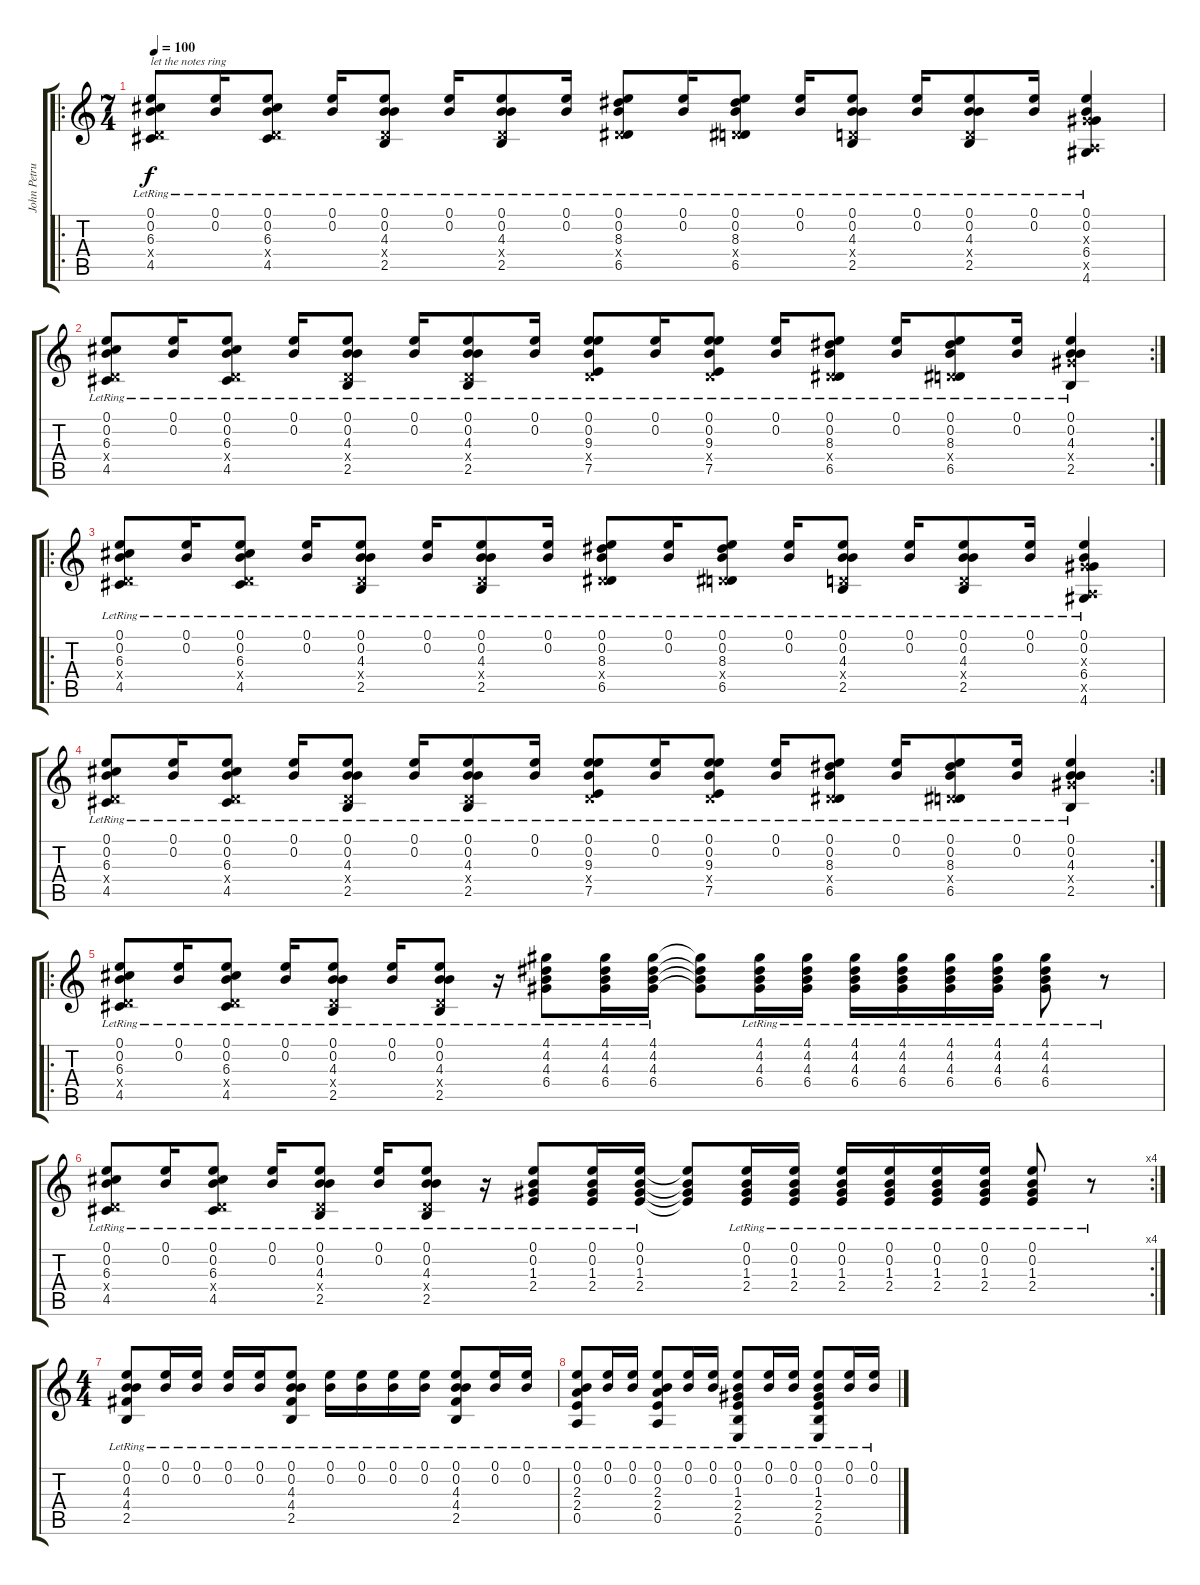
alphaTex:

\track ("John Petrucci 12 str acustic" "John Petru") {instrument acousticguitarsteel}
\staff {score tabs}
\tuning (E4 B3 G3 D3 A2 E2) {hide}
\ro
\ts (7 4)
\tempo 100
\clef g2
\ks c
(0.1{lr} 0.2{lr} 6.3{lr} 0.4{x} 4.5{lr}).8{txt "let the notes ring" dy f instrument acousticguitarsteel} (0.1{lr} 0.2{lr}).16 (0.1{lr} 0.2{lr} 6.3{lr} 0.4{x} 4.5{lr}).8 (0.1{lr} 0.2{lr}).16 (0.1{lr} 0.2{lr} 4.3{lr} 0.4{x} 2.5{lr}).8 (0.1{lr} 0.2{lr}).16 (0.1{lr} 0.2{lr} 4.3{lr} 0.4{x} 2.5{lr}).8 (0.1{lr} 0.2{lr}).16 (0.1{lr} 0.2{lr} 8.3{lr} 0.4{x} 6.5{lr}).8 (0.1{lr} 0.2{lr}).16 (0.1{lr} 0.2{lr} 8.3{lr} 0.4{x} 6.5{lr}).8 (0.1{lr} 0.2{lr}).16 (0.1{lr} 0.2{lr} 4.3{lr} 0.4{x} 2.5{lr}).8 (0.1{lr} 0.2{lr}).16 (0.1{lr} 0.2{lr} 4.3{lr} 0.4{x} 2.5{lr}).8 (0.1{lr} 0.2{lr}).16 (0.1{lr} 0.2{lr} 0.3{x} 6.4{lr} 0.5{x} 4.6{lr}).4 |
\rc 2
(0.1{lr} 0.2{lr} 6.3{lr} 0.4{x} 4.5).8 (0.1{lr} 0.2{lr}).16 (0.1{lr} 0.2{lr} 6.3{lr} 0.4{x} 4.5{lr}).8 (0.1{lr} 0.2{lr}).16 (0.1{lr} 0.2{lr} 4.3{lr} 0.4{x} 2.5{lr}).8 (0.1{lr} 0.2{lr}).16 (0.1{lr} 0.2{lr} 4.3{lr} 0.4{x} 2.5{lr}).8 (0.1{lr} 0.2{lr}).16 (0.1{lr} 0.2{lr} 9.3{lr} 0.4{x} 7.5{lr}).8 (0.1{lr} 0.2{lr}).16 (0.1{lr} 0.2{lr} 9.3{lr} 0.4{x} 7.5{lr}).8 (0.1{lr} 0.2{lr}).16 (0.1{lr} 0.2{lr} 8.3{lr} 0.4{x} 6.5{lr}).8 (0.1{lr} 0.2{lr}).16 (0.1{lr} 0.2{lr} 8.3{lr} 0.4{x} 6.5{lr}).8 (0.1{lr} 0.2{lr}).16 (0.1{lr} 0.2{lr} 4.3{lr} 6.4{x} 2.5{lr}).4 |
\ro
(0.1{lr} 0.2{lr} 6.3{lr} 0.4{x} 4.5{lr}).8 (0.1{lr} 0.2{lr}).16 (0.1{lr} 0.2{lr} 6.3{lr} 0.4{x} 4.5{lr}).8 (0.1{lr} 0.2{lr}).16 (0.1{lr} 0.2{lr} 4.3{lr} 0.4{x} 2.5{lr}).8 (0.1{lr} 0.2{lr}).16 (0.1{lr} 0.2{lr} 4.3{lr} 0.4{x} 2.5{lr}).8 (0.1{lr} 0.2{lr}).16 (0.1{lr} 0.2{lr} 8.3{lr} 0.4{x} 6.5{lr}).8 (0.1{lr} 0.2{lr}).16 (0.1{lr} 0.2{lr} 8.3{lr} 0.4{x} 6.5{lr}).8 (0.1{lr} 0.2{lr}).16 (0.1{lr} 0.2{lr} 4.3{lr} 0.4{x} 2.5{lr}).8 (0.1{lr} 0.2{lr}).16 (0.1{lr} 0.2{lr} 4.3{lr} 0.4{x} 2.5{lr}).8 (0.1{lr} 0.2{lr}).16 (0.1{lr} 0.2{lr} 0.3{x} 6.4{lr} 0.5{x} 4.6{lr}).4 |
\rc 2
(0.1{lr} 0.2{lr} 6.3{lr} 0.4{x} 4.5).8 (0.1{lr} 0.2{lr}).16 (0.1{lr} 0.2{lr} 6.3{lr} 0.4{x} 4.5{lr}).8 (0.1{lr} 0.2{lr}).16 (0.1{lr} 0.2{lr} 4.3{lr} 0.4{x} 2.5{lr}).8 (0.1{lr} 0.2{lr}).16 (0.1{lr} 0.2{lr} 4.3{lr} 0.4{x} 2.5{lr}).8 (0.1{lr} 0.2{lr}).16 (0.1{lr} 0.2{lr} 9.3{lr} 0.4{x} 7.5{lr}).8 (0.1{lr} 0.2{lr}).16 (0.1{lr} 0.2{lr} 9.3{lr} 0.4{x} 7.5{lr}).8 (0.1{lr} 0.2{lr}).16 (0.1{lr} 0.2{lr} 8.3{lr} 0.4{x} 6.5{lr}).8 (0.1{lr} 0.2{lr}).16 (0.1{lr} 0.2{lr} 8.3{lr} 0.4{x} 6.5{lr}).8 (0.1{lr} 0.2{lr}).16 (0.1{lr} 0.2{lr} 4.3{lr} 6.4{x} 2.5{lr}).4 |
\ro
(0.1{lr} 0.2{lr} 6.3{lr} 0.4{x} 4.5{lr}).8 (0.1{lr} 0.2{lr}).16 (0.1{lr} 0.2{lr} 6.3{lr} 0.4{x} 4.5{lr}).8 (0.1{lr} 0.2{lr}).16 (0.1{lr} 0.2{lr} 4.3{lr} 0.4{x} 2.5{lr}).8 (0.1{lr} 0.2{lr}).16 (0.1{lr} 0.2{lr} 4.3{lr} 0.4{x} 2.5{lr}).8 r.16 (4.1{lr} 4.2{lr} 4.3{lr} 6.4{lr}).8 (4.1{lr} 4.2{lr} 4.3{lr} 6.4{lr}).16 (4.1{lr} 4.2{lr} 4.3{lr} 6.4{lr}).16 (4.1{t} 4.2{t} 4.3{t} 6.4{t}).8 (4.1{lr} 4.2{lr} 4.3{lr} 6.4{lr}).16 (4.1{lr} 4.2{lr} 4.3{lr} 6.4{lr}).16 (4.1{lr} 4.2{lr} 4.3{lr} 6.4{lr}).16 (4.1{lr} 4.2{lr} 4.3{lr} 6.4{lr}).16 (4.1{lr} 4.2{lr} 4.3{lr} 6.4{lr}).16 (4.1{lr} 4.2{lr} 4.3{lr} 6.4{lr}).16 (4.1{lr} 4.2{lr} 4.3{lr} 6.4{lr}).8 r.8 |
\rc 4
(0.1{lr} 0.2{lr} 6.3{lr} 0.4{x} 4.5{lr}).8 (0.1{lr} 0.2{lr}).16 (0.1{lr} 0.2{lr} 6.3{lr} 0.4{x} 4.5{lr}).8 (0.1{lr} 0.2{lr}).16 (0.1{lr} 0.2{lr} 4.3{lr} 0.4{x} 2.5{lr}).8 (0.1{lr} 0.2{lr}).16 (0.1{lr} 0.2{lr} 4.3{lr} 0.4{x} 2.5{lr}).8 r.16 (0.1{lr} 0.2{lr} 1.3{lr} 2.4{lr}).8 (0.1{lr} 0.2{lr} 1.3{lr} 2.4{lr}).16 (0.1{lr} 0.2{lr} 1.3{lr} 2.4{lr}).16 (0.1{t} 0.2{t} 1.3{t} 2.4{t}).8 (0.1{lr} 0.2{lr} 1.3{lr} 2.4{lr}).16 (0.1{lr} 0.2{lr} 1.3{lr} 2.4{lr}).16 (0.1{lr} 0.2{lr} 1.3{lr} 2.4{lr}).16 (0.1{lr} 0.2{lr} 1.3{lr} 2.4{lr}).16 (0.1{lr} 0.2{lr} 1.3{lr} 2.4{lr}).16 (0.1{lr} 0.2{lr} 1.3{lr} 2.4{lr}).16 (0.1{lr} 0.2{lr} 1.3{lr} 2.4{lr}).8 r.8 |
\ts (4 4)
(0.1{lr} 0.2{lr} 4.3{lr} 4.4{lr} 2.5{lr}).8 (0.1{lr} 0.2{lr}).16 (0.1{lr} 0.2{lr}).16 (0.1{lr} 0.2{lr}).16 (0.1{lr} 0.2{lr}).16 (0.1{lr} 0.2{lr} 4.3{lr} 4.4{lr} 2.5{lr}).8 (0.1{lr} 0.2{lr}).16 (0.1{lr} 0.2{lr}).16 (0.1{lr} 0.2{lr}).16 (0.1{lr} 0.2{lr}).16 (0.1{lr} 0.2{lr} 4.3{lr} 4.4{lr} 2.5{lr}).8 (0.1{lr} 0.2{lr}).16 (0.1{lr} 0.2{lr}).16 |
(0.1{lr} 0.2{lr} 2.3{lr} 2.4{lr} 0.5{lr}).8 (0.1{lr} 0.2{lr}).16 (0.1{lr} 0.2{lr}).16 (0.1{lr} 0.2{lr} 2.3{lr} 2.4{lr} 0.5{lr}).8 (0.1{lr} 0.2{lr}).16 (0.1{lr} 0.2{lr}).16 (0.1{lr} 0.2{lr} 1.3{lr} 2.4{lr} 2.5{lr} 0.6{lr}).8 (0.1{lr} 0.2{lr}).16 (0.1{lr} 0.2{lr}).16 (0.1{lr} 0.2{lr} 1.3{lr} 2.4{lr} 2.5{lr} 0.6{lr}).8 (0.1{lr} 0.2{lr}).16 (0.1{lr} 0.2{lr}).16
